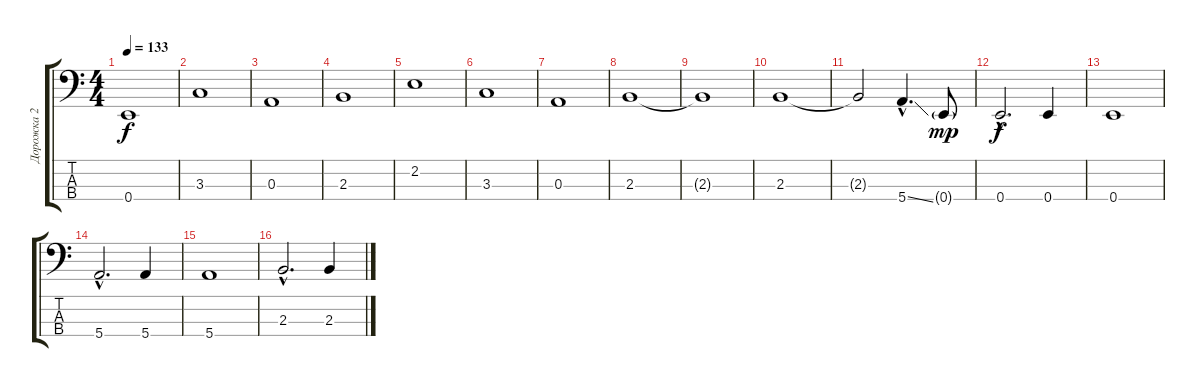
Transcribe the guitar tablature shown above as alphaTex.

\track ("Дорожка 2" "Дорожка 2") {instrument electricbasspick}
\staff {score tabs}
\tuning (G2 D2 A1 E1) {hide}
\ts (4 4)
\tempo 133
\clef f4
\ks c
0.4.1{dy f} |
3.3.1 |
0.3.1 |
2.3.1 |
2.2.1 |
3.3.1 |
0.3.1 |
2.3.1 |
2.3{t}.1 |
2.3.1 |
2.3{t}.2 5.4{ss hac}.4{d} 0.4{g}.8{dy mp} |
0.4{hac}.2{d dy f} 0.4.4 |
0.4.1 |
5.4{hac}.2{d} 5.4.4 |
5.4.1 |
2.3{hac}.2{d} 2.3.4
